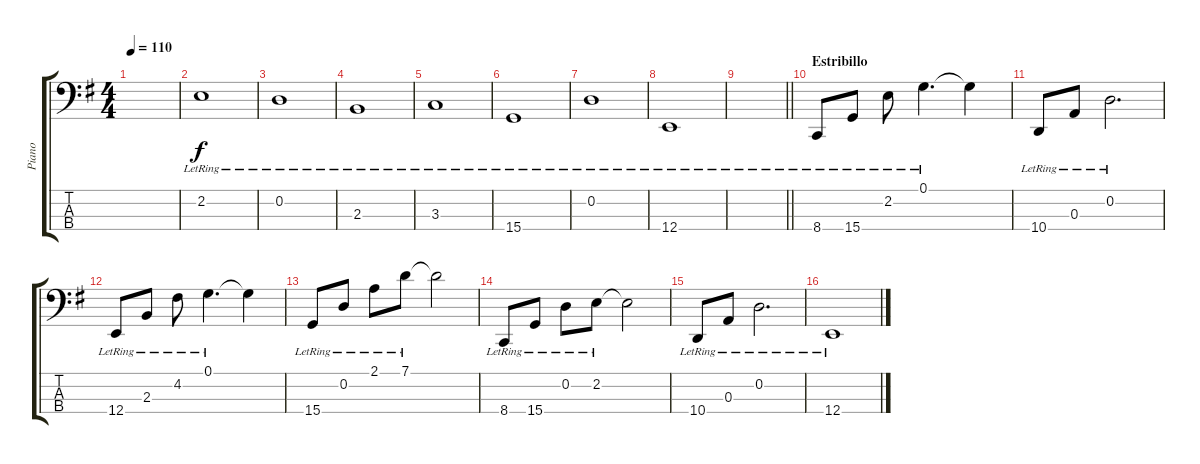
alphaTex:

\track ("Piano" "Piano") {instrument acousticgrandpiano}
\staff {score tabs}
\tuning (G3 D3 A2 E1) {hide}
\ts (4 4)
\tempo 110
\clef f4
\ks g
|
2.2{lr}.1 |
0.2{lr}.1 |
2.3{lr}.1 |
3.3{lr}.1 |
15.4{lr}.1 |
0.2{lr}.1 |
12.4{lr}.1 |
\barLineRight lightlight
|
\section ("" "Estribillo")
8.4{lr}.8 15.4{lr}.8 2.2{lr}.8 0.1{lr}.4{d} 0.1{t}.4 |
10.4{lr}.8 0.3{lr}.8 0.2{lr}.2{d} |
12.4{lr}.8 2.3{lr}.8 4.2{lr}.8 0.1{lr}.4{d} 0.1{t}.4 |
15.4{lr}.8 0.2{lr}.8 2.1{lr}.8 7.1{lr}.8 7.1{t}.2 |
8.4{lr}.8 15.4{lr}.8 0.2{lr}.8 2.2{lr}.8 2.2{t}.2 |
10.4{lr}.8 0.3{lr}.8 0.2{lr}.2{d} |
12.4{lr}.1
